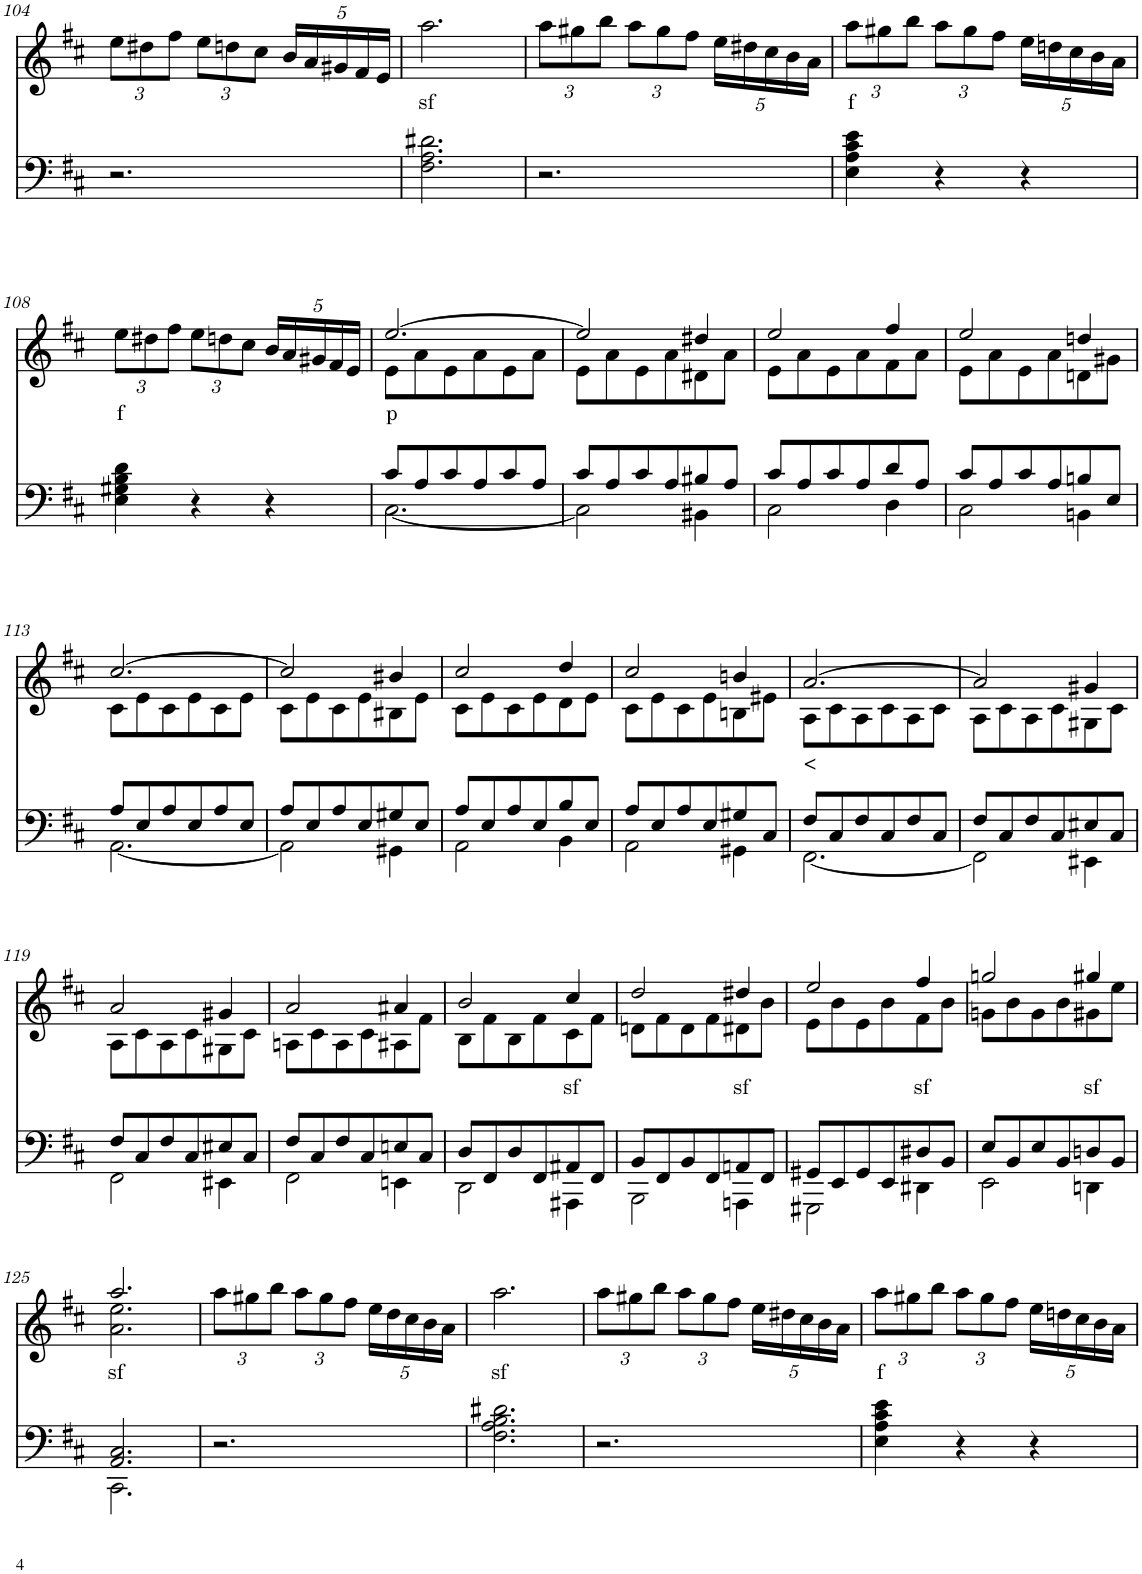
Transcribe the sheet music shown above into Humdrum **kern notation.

**kern	**kern	**text
*part2	*part1	*part1
*staff2	*staff1	*staff1
*I"piano	*I"piano	*
*I'Pno	*I'Pno	*
!!LO:PB:g=z
*clefF4	*clefG2	*
*k[f#c#]	*k[f#c#]	*
*D:	*D:	*
*M3/4	*M3/4	*
*	*Xbrackettup	*
=104	=104	=104
2.r	12ee\L	.
.	12dd#X\	.
.	12ff#\J	.
.	12ee\L	.
.	12ddn\	.
.	12cc#\J	.
.	20b/LL	.
.	20a/	.
.	20g#X/	.
.	20f#/	.
.	20e/JJ	.
=105	=105	=105
!	!	!LO:LY:b
2.F#\ 2.A\ 2.d#X\	2.aa\	sf
=106	=106	=106
2.r	12aa\L	.
.	12gg#X\	.
.	12bb\J	.
.	12aa\L	.
.	12gg#\	.
.	12ff#\J	.
.	20ee\LL	.
.	20dd#X\	.
.	20cc#\	.
.	20b\	.
.	20a\JJ	.
=107	=107	=107
!	!	!LO:LY:b
4E\ 4A\ 4c#\ 4e\	12aa\L	f
.	12gg#X\	.
.	12bb\J	.
4r	12aa\L	.
.	12gg#\	.
.	12ff#\J	.
4r	20ee\LL	.
.	20ddn\	.
.	20cc#\	.
.	20b\	.
.	20a\JJ	.
!!LO:LB:g=z
=108	=108	=108
!	!	!LO:LY:b
4E\ 4G#X\ 4B\ 4d\	12ee\L	f
.	12dd#X\	.
.	12ff#\J	.
4r	12ee\L	.
.	12ddn\	.
.	12cc#\J	.
4r	20b/LL	.
.	20a/	.
.	20g#X/	.
.	20f#/	.
.	20e/JJ	.
=109	=109	=109
*^	*^	*
!	!	!	!	!LO:LY:b
8c#/L	[2.C#\	[2.ee/	8e\L	p
8A/	.	.	8a\	.
8c#/	.	.	8e\	.
8A/	.	.	8a\	.
8c#/	.	.	8e\	.
8A/J	.	.	8a\J	.
=110	=110	=110	=110	=110
8c#/L	2C#\]	2ee/]	8e\L	.
8A/	.	.	8a\	.
8c#/	.	.	8e\	.
8A/	.	.	8a\	.
8B#X/	4BB#X\	4dd#X/	8d#X\	.
8A/J	.	.	8a\J	.
=111	=111	=111	=111	=111
8c#/L	2C#\	2ee/	8e\L	.
8A/	.	.	8a\	.
8c#/	.	.	8e\	.
8A/	.	.	8a\	.
8d/	4D\	4ff#/	8f#\	.
8A/J	.	.	8a\J	.
=112	=112	=112	=112	=112
8c#/L	2C#\	2ee/	8e\L	.
8A/	.	.	8a\	.
8c#/	.	.	8e\	.
8A/	.	.	8a\	.
8Bn/	4BBn\	4ddn/	8dn\	.
8E/J	.	.	8g#X\J	.
!!LO:LB:g=z	!!
=113	=113	=113	=113	=113
8A/L	[2.AA\	[2.cc#/	8c#\L	.
8E/	.	.	8e\	.
8A/	.	.	8c#\	.
8E/	.	.	8e\	.
8A/	.	.	8c#\	.
8E/J	.	.	8e\J	.
=114	=114	=114	=114	=114
8A/L	2AA\]	2cc#/]	8c#\L	.
8E/	.	.	8e\	.
8A/	.	.	8c#\	.
8E/	.	.	8e\	.
8G#X/	4GG#X\	4b#X/	8B#X\	.
8E/J	.	.	8e\J	.
=115	=115	=115	=115	=115
8A/L	2AA\	2cc#/	8c#\L	.
8E/	.	.	8e\	.
8A/	.	.	8c#\	.
8E/	.	.	8e\	.
8B/	4BB\	4dd/	8d\	.
8E/J	.	.	8e\J	.
=116	=116	=116	=116	=116
8A/L	2AA\	2cc#/	8c#\L	.
8E/	.	.	8e\	.
8A/	.	.	8c#\	.
8E/	.	.	8e\	.
8G#X/	4GG#X\	4bn/	8Bn\	.
8C#/J	.	.	8e#X\J	.
=117	=117	=117	=117	=117
!	!	!	!	!LO:LY:b
8F#/L	[2.FF#\	[2.a/	8A\L	<
8C#/	.	.	8c#\	.
8F#/	.	.	8A\	.
8C#/	.	.	8c#\	.
8F#/	.	.	8A\	.
8C#/J	.	.	8c#\J	.
=118	=118	=118	=118	=118
8F#/L	2FF#\]	2a/]	8A\L	.
8C#/	.	.	8c#\	.
8F#/	.	.	8A\	.
8C#/	.	.	8c#\	.
8E#X/	4EE#X\	4g#X/	8G#X\	.
8C#/J	.	.	8c#\J	.
!!LO:LB:g=z	!!
=119	=119	=119	=119	=119
8F#/L	2FF#\	2a/	8A\L	.
8C#/	.	.	8c#\	.
8F#/	.	.	8A\	.
8C#/	.	.	8c#\	.
8E#X/	4EE#X\	4g#X/	8G#X\	.
8C#/J	.	.	8c#\J	.
=120	=120	=120	=120	=120
8F#/L	2FF#\	2a/	8An\L	.
8C#/	.	.	8c#\	.
8F#/	.	.	8A\	.
8C#/	.	.	8c#\	.
8En/	4EEn\	4a#X/	8A#X\	.
8C#/J	.	.	8f#\J	.
=121	=121	=121	=121	=121
8D/L	2DD\	2b/	8B\L	.
8FF#/	.	.	8f#\	.
8D/	.	.	8B\	.
8FF#/	.	.	8f#\	.
!	!	!	!	!LO:LY:b
8AA#X/	4AAA#X\	4cc#/	8c#\	sf
8FF#/J	.	.	8f#\J	.
=122	=122	=122	=122	=122
8BB/L	2BBB\	2dd/	8dn\L	.
8FF#/	.	.	8f#\	.
8BB/	.	.	8d\	.
8FF#/	.	.	8f#\	.
!	!	!	!	!LO:LY:b
8AAn/	4AAAn\	4dd#X/	8d#X\	sf
8FF#/J	.	.	8b\J	.
=123	=123	=123	=123	=123
8GG#X/L	2GGG#X\	2ee/	8e\L	.
8EE/	.	.	8b\	.
8GG#/	.	.	8e\	.
8EE/	.	.	8b\	.
!	!	!	!	!LO:LY:b
8D#X/	4DD#X\	4ff#/	8f#\	sf
8BB/J	.	.	8b\J	.
=124	=124	=124	=124	=124
8E/L	2EE\	2ggn/	8gn\L	.
8BB/	.	.	8b\	.
8E/	.	.	8g\	.
8BB/	.	.	8b\	.
!	!	!	!	!LO:LY:b
8Dn/	4DDn\	4gg#X/	8g#X\	sf
8BB/J	.	.	8ee\J	.
!!LO:LB:g=z	!!
=125	=125	=125	=125	=125
!	!	!	!	!LO:LY:b
2.AA/ 2.C#/	2.CC#\	2.aa/	2.a\ 2.ee\	sf
*v	*v	*	*	*
*	*v	*v	*
=126	=126	=126
2.r	12aa\L	.
.	12gg#X\	.
.	12bb\J	.
.	12aa\L	.
.	12gg#\	.
.	12ff#\J	.
.	20ee\LL	.
.	20dd\	.
.	20cc#\	.
.	20b\	.
.	20a\JJ	.
=127	=127	=127
!	!	!LO:LY:b
2.F#\ 2.A\ 2.B\ 2.d#X\	2.aa\	sf
=128	=128	=128
2.r	12aa\L	.
.	12gg#X\	.
.	12bb\J	.
.	12aa\L	.
.	12gg#\	.
.	12ff#\J	.
.	20ee\LL	.
.	20dd#X\	.
.	20cc#\	.
.	20b\	.
.	20a\JJ	.
=129	=129	=129
!	!	!LO:LY:b
4E\ 4A\ 4c#\ 4e\	12aa\L	f
.	12gg#X\	.
.	12bb\J	.
4r	12aa\L	.
.	12gg#\	.
.	12ff#\J	.
4r	20ee\LL	.
.	20ddn\	.
.	20cc#\	.
.	20b\	.
.	20a\JJ	.
=	=	=
*-	*-	*-
